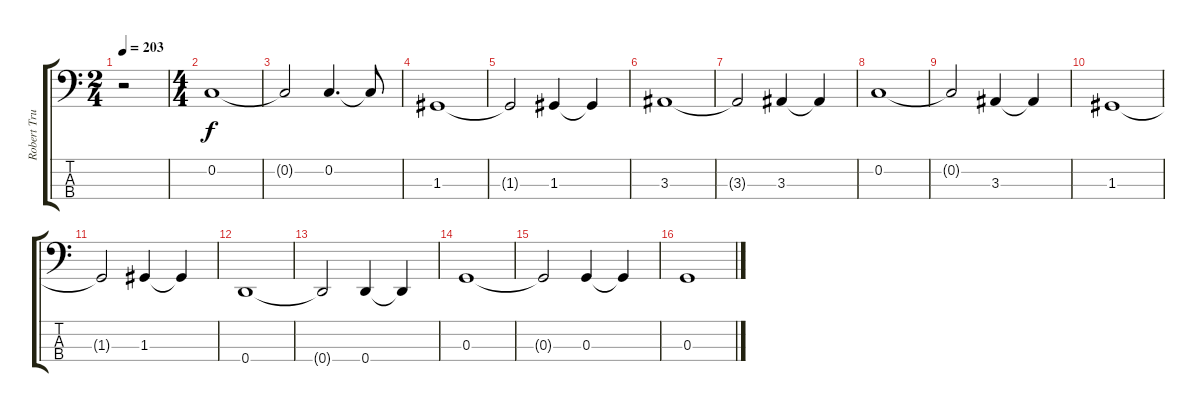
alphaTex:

\track ("Robert Trujilo" "Robert Tru") {instrument electricbassfinger}
\staff {score tabs}
\tuning (F2 C2 G1 D1) {hide}
\ts (2 4)
\tempo 203
\clef f4
\ks c
r.2{dy f instrument electricbassfinger} |
\ts (4 4)
0.2.1 |
0.2{t}.2 0.2.4{d} 0.2{t}.8 |
1.3.1 |
1.3{t}.2 1.3.4 1.3{t}.4 |
3.3.1 |
3.3{t}.2 3.3.4 3.3{t}.4 |
0.2.1 |
0.2{t}.2 3.3.4 3.3{t}.4 |
1.3.1 |
1.3{t}.2 1.3.4 1.3{t}.4 |
0.4.1 |
0.4{t}.2 0.4.4 0.4{t}.4 |
0.3.1 |
0.3{t}.2 0.3.4 0.3{t}.4 |
0.3.1
